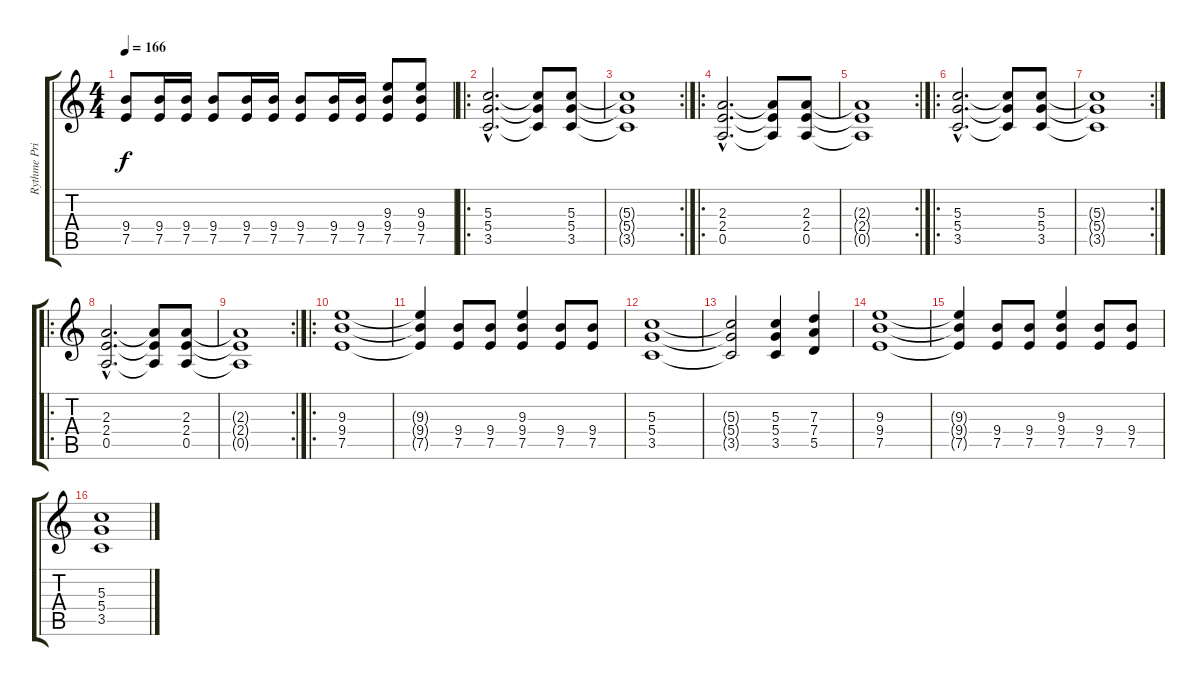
\track ("Rythme Principal" "Rythme Pri") {instrument distortionguitar}
\staff {score tabs}
\tuning (E4 B3 G3 D3 A2 E2) {hide}
\ts (4 4)
\tempo 166
\clef g2
\ks c
(9.4 7.5).8{dy f} (9.4 7.5).16 (9.4 7.5).16 (9.4 7.5).8 (9.4 7.5).16 (9.4 7.5).16 (9.4 7.5).8 (9.4 7.5).16 (9.4 7.5).16 (9.3 9.4 7.5).8 (9.3 9.4 7.5).8 |
\ro
(5.3{hac} 5.4{hac} 3.5{hac}).2{d} (5.3{t} 5.4{t} 3.5{t}).8 (5.3 5.4 3.5).8 |
\rc 2
(5.3{t} 5.4{t} 3.5{t}).1 |
\ro
(2.3{hac} 2.4{hac} 0.5{hac}).2{d} (2.3{t} 2.4{t} 0.5{t}).8 (2.3 2.4 0.5).8 |
\rc 2
(2.3{t} 2.4{t} 0.5{t}).1 |
\ro
(5.3{hac} 5.4{hac} 3.5{hac}).2{d} (5.3{t} 5.4{t} 3.5{t}).8 (5.3 5.4 3.5).8 |
\rc 2
(5.3{t} 5.4{t} 3.5{t}).1 |
\ro
(2.3{hac} 2.4{hac} 0.5{hac}).2{d} (2.3{t} 2.4{t} 0.5{t}).8 (2.3 2.4 0.5).8 |
\rc 2
(2.3{t} 2.4{t} 0.5{t}).1 |
\ro
(9.3 9.4 7.5).1 |
(9.3{t} 9.4{t} 7.5{t}).4 (9.4 7.5).8 (9.4 7.5).8 (9.3 9.4 7.5).4 (9.4 7.5).8 (9.4 7.5).8 |
(5.3 5.4 3.5).1 |
(5.3{t} 5.4{t} 3.5{t}).2 (5.3 5.4 3.5).4 (7.3 7.4 5.5).4 |
(9.3 9.4 7.5).1 |
(9.3{t} 9.4{t} 7.5{t}).4 (9.4 7.5).8 (9.4 7.5).8 (9.3 9.4 7.5).4 (9.4 7.5).8 (9.4 7.5).8 |
(5.3 5.4 3.5).1
